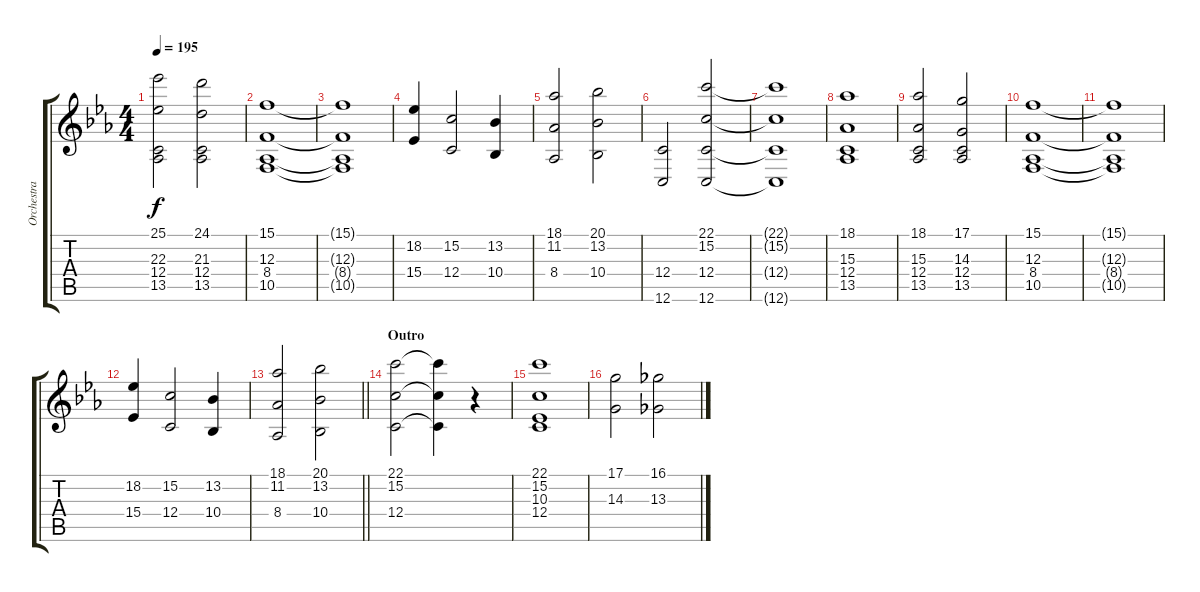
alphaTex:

\track ("Orchestra" "Orchestra") {instrument stringensemble1}
\staff {score tabs}
\tuning (D4 A3 F3 C3 G2 C2) {hide}
\ts (4 4)
\tempo 195
\clef g2
\ks cminor
(25.1 22.3 12.4 13.5).2{dy f} (24.1 21.3 12.4 13.5).2 |
(15.1 12.3 8.4 10.5).1 |
(15.1{t} 12.3{t} 8.4{t} 10.5{t}).1 |
(18.2 15.4).4 (15.2 12.4).2 (13.2 10.4).4 |
(18.1 11.2 8.4).2 (20.1 13.2 10.4).2 |
(12.4 12.6).2 (22.1 15.2 12.4 12.6).2 |
(22.1{t} 15.2{t} 12.4{t} 12.6{t}).1 |
(18.1 15.3 12.4 13.5).1 |
(18.1 15.3 12.4 13.5).2 (17.1 14.3 12.4 13.5).2 |
(15.1 12.3 8.4 10.5).1 |
(15.1{t} 12.3{t} 8.4{t} 10.5{t}).1 |
(18.2 15.4).4 (15.2 12.4).2 (13.2 10.4).4 |
\barLineRight lightlight
(18.1 11.2 8.4).2 (20.1 13.2 10.4).2 |
\section ("" "Outro")
(22.1 15.2 12.4).2 (22.1{t} 15.2{t} 12.4{t}).4 r.4{volume 0} |
(22.1 15.2 10.3 12.4).1{volume 11} |
(17.1 14.3).2 (16.1 13.3).2
